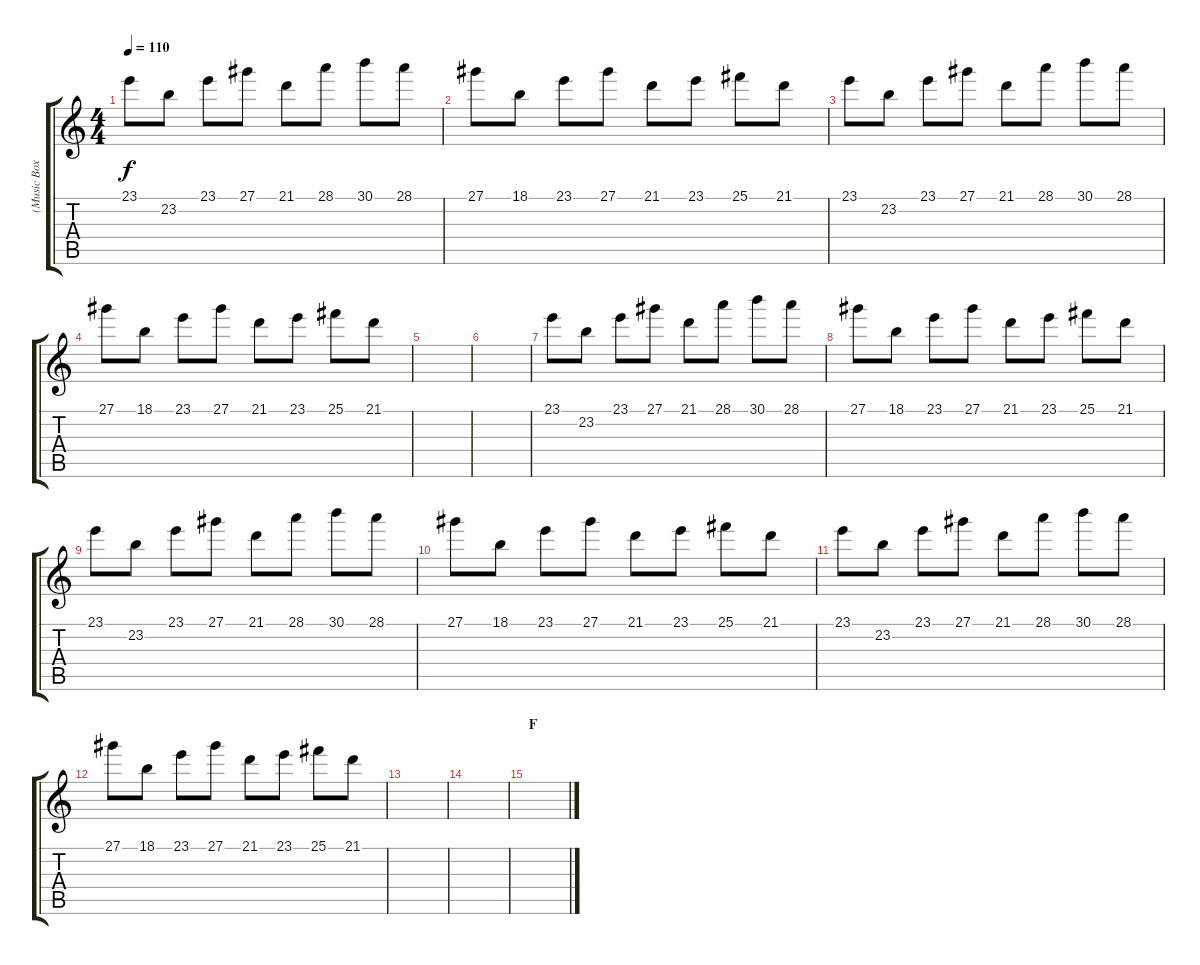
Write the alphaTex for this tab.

\track ("(Music Box)" "(Music Box") {instrument musicbox}
\staff {score tabs}
\tuning (F4 C4 Ab3 Eb3 Bb2 F2) {hide}
\ts (4 4)
\tempo 110
\clef g2
\ks c
23.1.8{dy f} 23.2.8 23.1.8 27.1.8 21.1.8 28.1.8 30.1.8 28.1.8 |
27.1.8 18.1.8 23.1.8 27.1.8 21.1.8 23.1.8 25.1.8 21.1.8 |
23.1.8 23.2.8 23.1.8 27.1.8 21.1.8 28.1.8 30.1.8 28.1.8 |
27.1.8 18.1.8 23.1.8 27.1.8 21.1.8 23.1.8 25.1.8 21.1.8 |
|
|
23.1.8 23.2.8 23.1.8 27.1.8 21.1.8 28.1.8 30.1.8 28.1.8 |
27.1.8 18.1.8 23.1.8 27.1.8 21.1.8 23.1.8 25.1.8 21.1.8 |
23.1.8 23.2.8 23.1.8 27.1.8 21.1.8 28.1.8 30.1.8 28.1.8 |
27.1.8 18.1.8 23.1.8 27.1.8 21.1.8 23.1.8 25.1.8 21.1.8 |
23.1.8 23.2.8 23.1.8 27.1.8 21.1.8 28.1.8 30.1.8 28.1.8 |
27.1.8 18.1.8 23.1.8 27.1.8 21.1.8 23.1.8 25.1.8 21.1.8 |
|
|
\section ("" "F")
